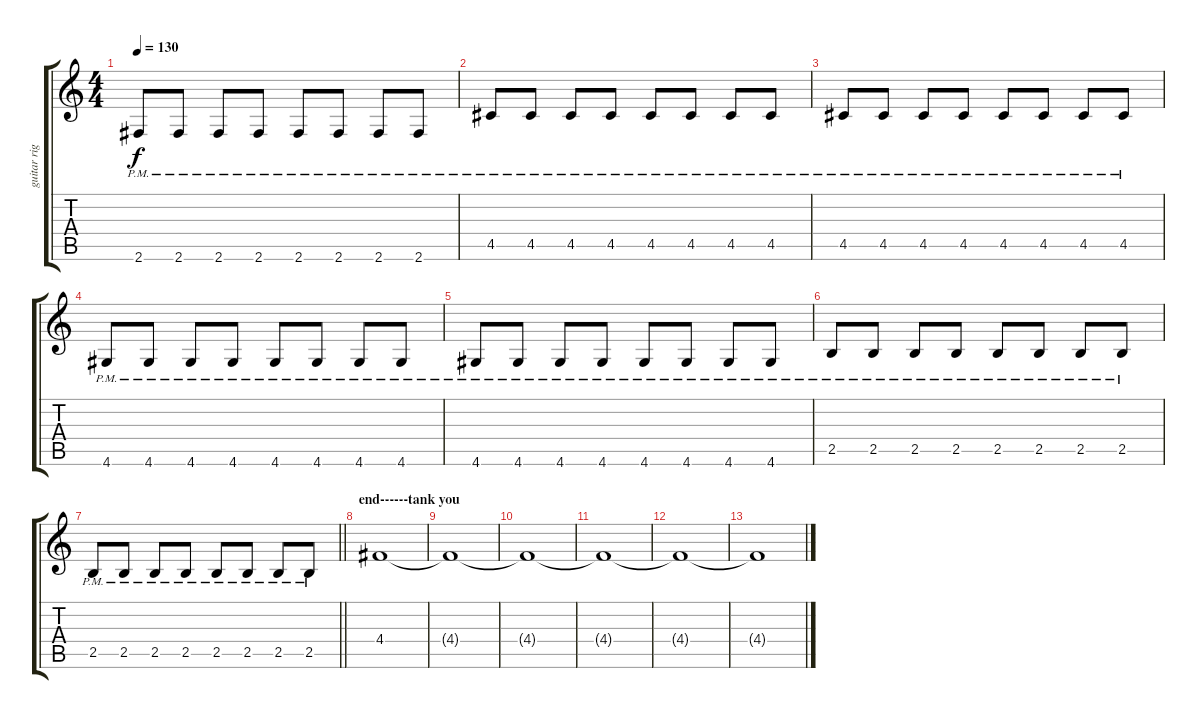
\track ("guitar right" "guitar rig") {instrument guitarharmonics}
\staff {score tabs}
\tuning (E4 B3 G3 D3 A2 E2) {hide}
\ts (4 4)
\tempo 130
\clef g2
\ks c
2.6{pm}.8{dy f} 2.6{pm}.8 2.6{pm}.8 2.6{pm}.8 2.6{pm}.8 2.6{pm}.8 2.6{pm}.8 2.6{pm}.8 |
4.5{pm}.8 4.5{pm}.8 4.5{pm}.8 4.5{pm}.8 4.5{pm}.8 4.5{pm}.8 4.5{pm}.8 4.5{pm}.8 |
4.5{pm}.8 4.5{pm}.8 4.5{pm}.8 4.5{pm}.8 4.5{pm}.8 4.5{pm}.8 4.5{pm}.8 4.5{pm}.8 |
4.6{pm}.8 4.6{pm}.8 4.6{pm}.8 4.6{pm}.8 4.6{pm}.8 4.6{pm}.8 4.6{pm}.8 4.6{pm}.8 |
4.6{pm}.8 4.6{pm}.8 4.6{pm}.8 4.6{pm}.8 4.6{pm}.8 4.6{pm}.8 4.6{pm}.8 4.6{pm}.8 |
2.5{pm}.8 2.5{pm}.8 2.5{pm}.8 2.5{pm}.8 2.5{pm}.8 2.5{pm}.8 2.5{pm}.8 2.5{pm}.8 |
\barLineRight lightlight
2.5{pm}.8 2.5{pm}.8 2.5{pm}.8 2.5{pm}.8 2.5{pm}.8 2.5{pm}.8 2.5{pm}.8 2.5{pm}.8 |
\section ("" "end------tank you")
4.4.1{txt ""} |
4.4{t}.1 |
4.4{t}.1{volume 0} |
4.4{t}.1 |
4.4{t}.1 |
4.4{t}.1
